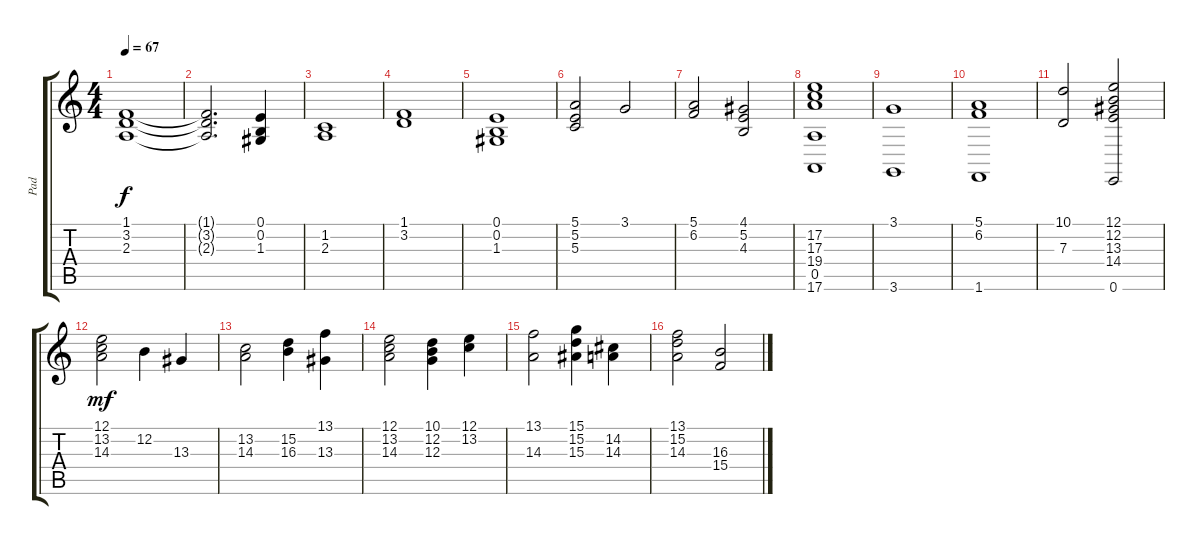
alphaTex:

\track ("Pad" "Pad") {instrument synthvoice}
\staff {score tabs}
\tuning (E4 B3 G3 D3 A2 E2) {hide}
\ts (4 4)
\tempo 67
\clef g2
\ks c
(1.1 3.2 2.3).1{dy f} |
(1.1{t} 3.2{t} 2.3{t}).2{d} (0.1 0.2 1.3).4 |
(1.2 2.3).1 |
(1.1 3.2).1 |
(0.1 0.2 1.3).1 |
(5.1 5.2 5.3).2 3.1.2 |
(5.1 6.2).2 (4.1 5.2 4.3).2 |
(17.2 17.3 19.4 0.5 17.6).1 |
(3.1 3.6).1 |
(5.1 6.2 1.6).1 |
(10.1 7.3).2 (12.1 12.2 13.3 14.4 0.6).2 |
(12.1 13.2 14.3).2{dy mf} 12.2.4 13.3.4 |
(13.2 14.3).2 (15.2 16.3).4 (13.1 13.3).4 |
(12.1 13.2 14.3).2 (10.1 12.2 12.3).4 (12.1 13.2).4 |
(13.1 14.3).2 (15.1 15.2 15.3).4 (14.2 14.3).4 |
(13.1 15.2 14.3).2 (16.3 15.4).2
